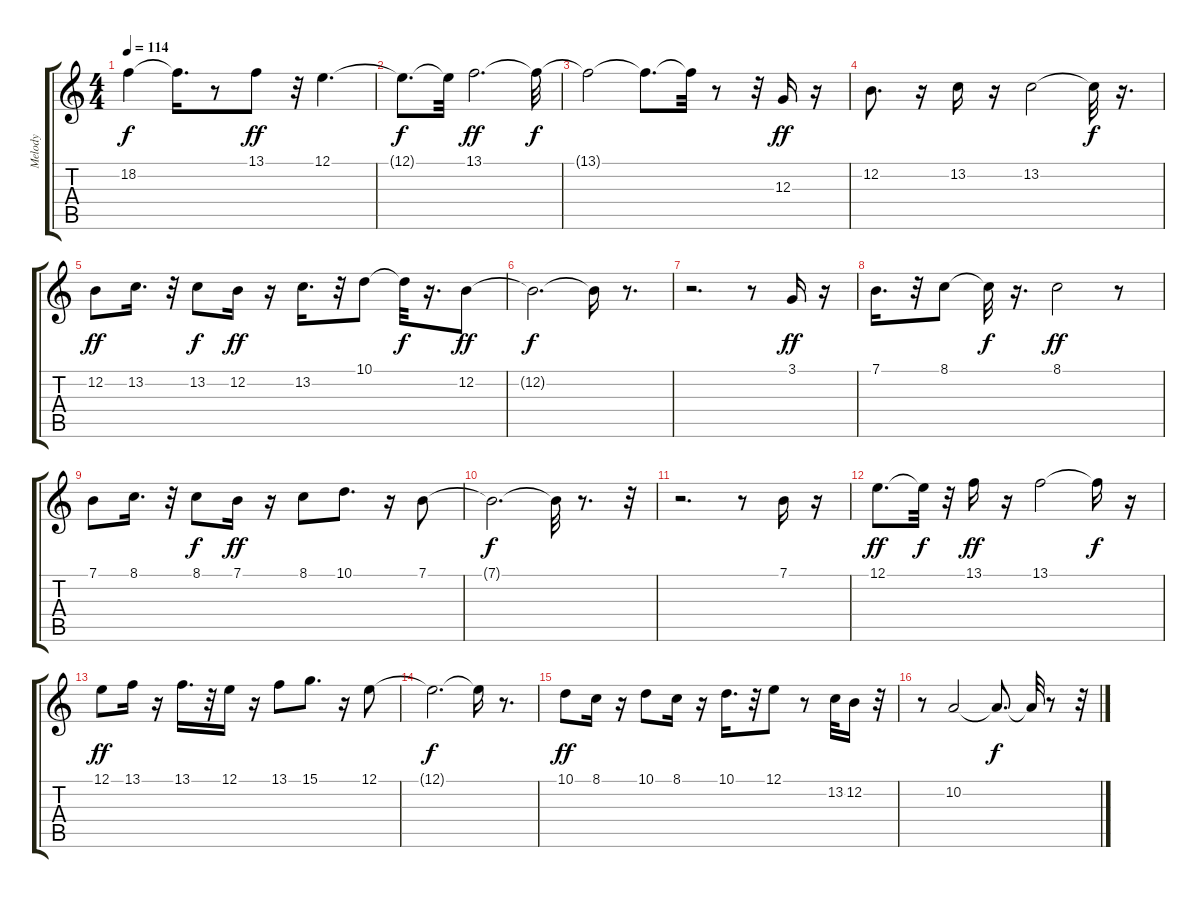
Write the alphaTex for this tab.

\track ("Melody" "Melody") {instrument harmonica}
\staff {score tabs}
\tuning (E4 B3 G3 D3 A2 E2) {hide}
\ts (4 4)
\tempo 114
\clef g2
\ks c
18.2{t}.4{dy f} 18.2{t}.16{d} r.8 13.1.8{dy ff} r.32 12.1.4{d} |
12.1{t}.8{d dy f} 12.1{t}.32 13.1.2{d dy ff} 13.1{t}.32{dy f} |
13.1{t}.2 13.1{t}.8{d} 13.1{t}.32 r.8 r.32 12.3.16{dy ff} r.16 |
12.2.8{d} r.16 13.2.16 r.16 13.2.2 13.2{t}.32{dy f} r.16{d} |
12.2.8{dy ff} 13.2.16{d} r.32 13.2.8{dy f} 12.2.16{dy ff} r.16 13.2.16{d} r.32 10.1.8 10.1{t}.32{dy f} r.16{d} 12.2.8{dy ff} |
12.2{t}.2{d dy f} 12.2{t}.16 r.8{d} |
r.2{d} r.8 3.1.16{dy ff} r.16 |
7.1.16{d} r.32 8.1.8 8.1{t}.32{dy f} r.16{d} 8.1.2{dy ff} r.8 |
7.1.8 8.1.16{d} r.32 8.1.8{dy f} 7.1.16{dy ff} r.16 8.1.8 10.1.8{d} r.16 7.1.8 |
7.1{t}.2{d dy f} 7.1{t}.32 r.8{d} r.32 |
r.2{d} r.8 7.1.16 r.16 |
12.1.8{d dy ff} 12.1{t}.32{dy f} r.32 13.1.16{dy ff} r.16 13.1.2 13.1{t}.16{dy f} r.16 |
12.1.8{dy ff} 13.1.16 r.16 13.1.16{d} r.32 12.1.16 r.16 13.1.8 15.1.8{d} r.16 12.1.8 |
12.1{t}.2{d dy f} 12.1{t}.16 r.8{d} |
10.1.8{dy ff} 8.1.16 r.16 10.1.8 8.1.16 r.16 10.1.16{d} r.32 12.1.8 r.8 13.2.32 12.2.16 r.32 |
r.8 10.2.2 10.2{t}.8{d dy f} 10.2{t}.32 r.8 r.32
